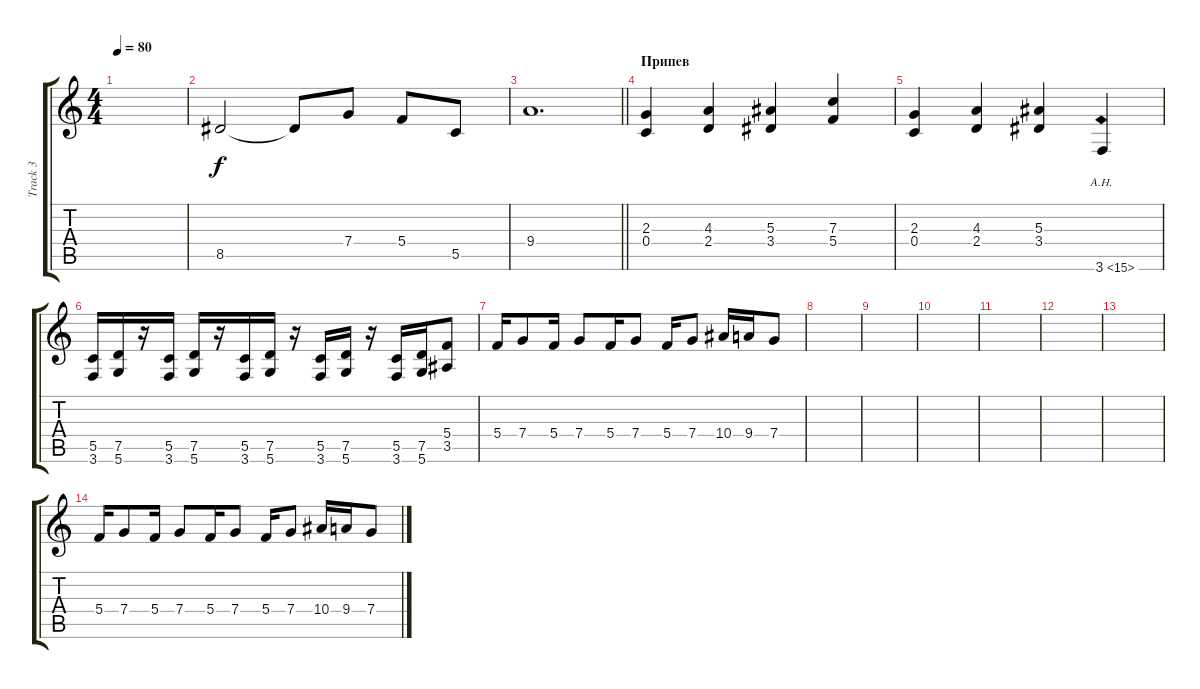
\track ("Track 3" "Track 3") {instrument overdrivenguitar}
\staff {score tabs}
\tuning (D4 A3 F3 C3 G2 D2) {hide}
\ts (4 4)
\tempo 80
\clef g2
\ks c
|
8.5.2 8.5{t}.8 7.4.8 5.4.8 5.5.8 |
\barLineRight lightlight
9.4.1{d} |
\section ("" "Припев")
(2.3 0.4).4 (4.3 2.4).4 (5.3 3.4).4 (7.3 5.4).4 |
(2.3 0.4).4 (4.3 2.4).4 (5.3 3.4).4 3.6{ah 12}.4 |
(5.5 3.6).16 (7.5 5.6).16 r.16 (5.5 3.6).16 (7.5 5.6).16 r.16 (5.5 3.6).16 (7.5 5.6).16 r.16 (5.5 3.6).16 (7.5 5.6).16 r.16 (5.5 3.6).16 (7.5 5.6).16 (5.4 3.5).8 |
5.4.16 7.4.8 5.4.16 7.4.8 5.4.16 7.4.8 5.4.16 7.4.8 10.4.16 9.4.16 7.4.8 |
|
|
|
|
|
|
5.4.16 7.4.8 5.4.16 7.4.8 5.4.16 7.4.8 5.4.16 7.4.8 10.4.16 9.4.16 7.4.8
